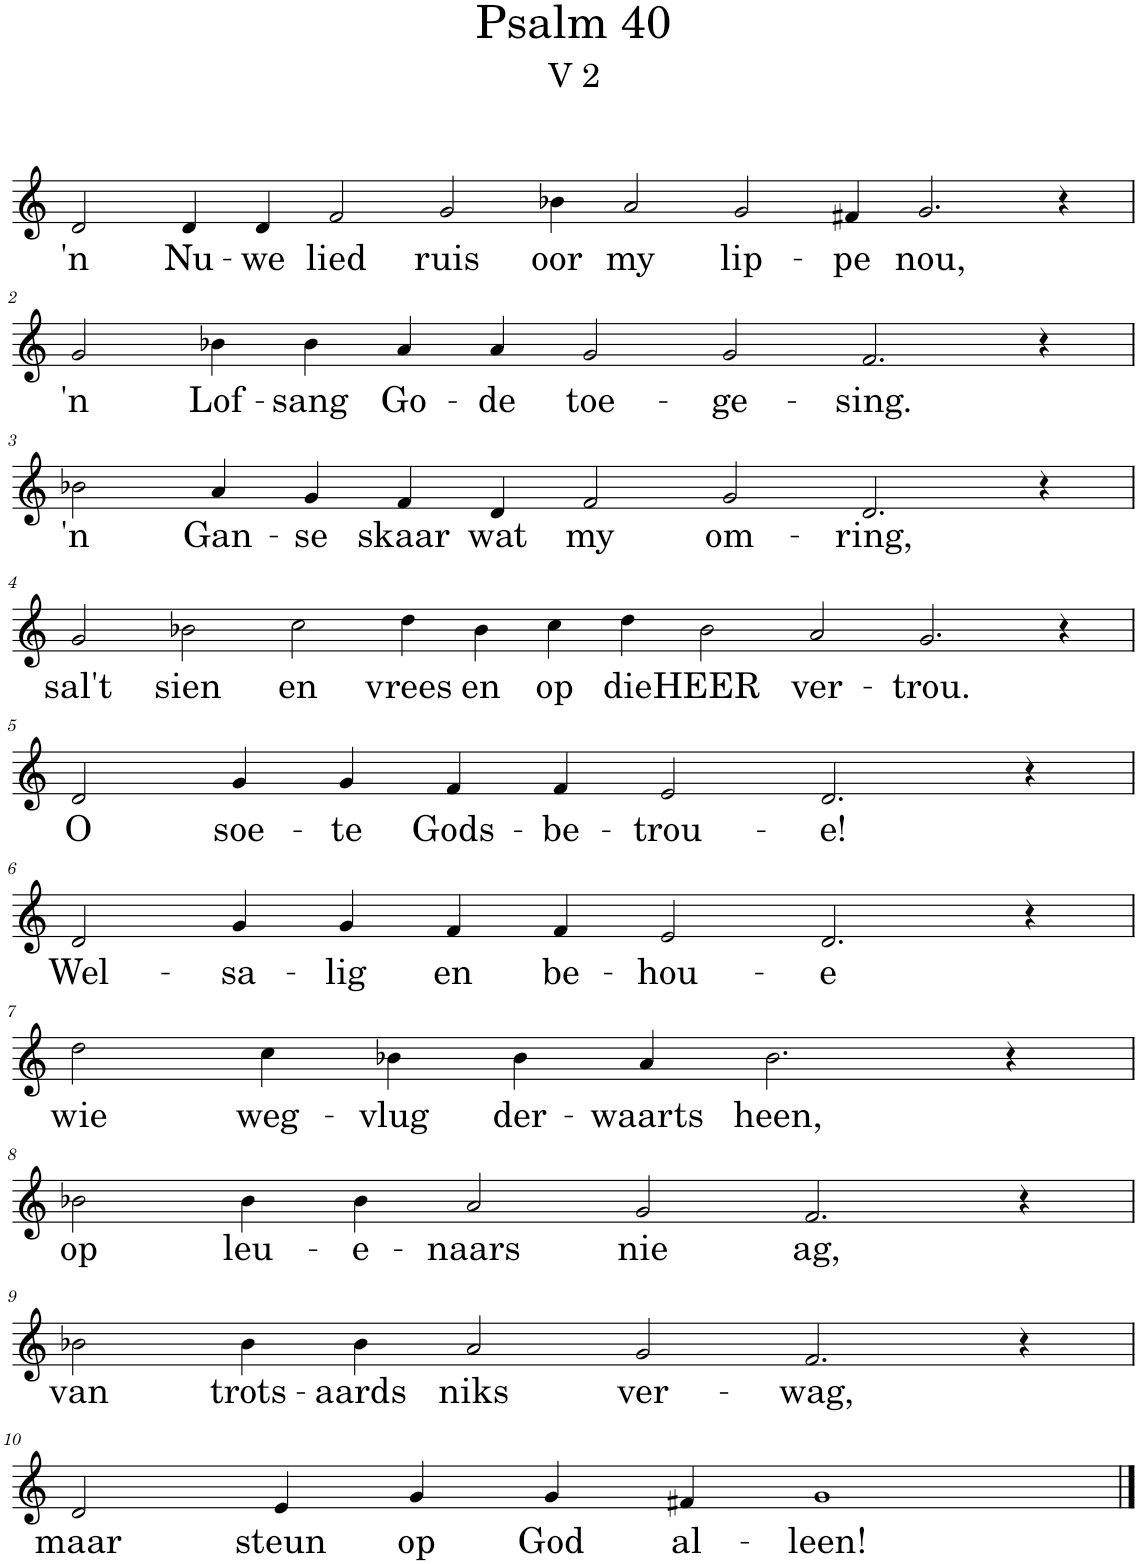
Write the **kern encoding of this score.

**kern	**text
*part1	*part1
*staff1	*staff1
*I"Pipe Organ	*
*I'Org.	*
*clefG2	*
*k[]	*
*M18/4	*
=1	=1
!	!LO:LY:b
2d/	'n
!	!LO:LY:b
4d/	Nu-
!	!LO:LY:b
4d/	-we
!	!LO:LY:b
2f/	lied
!	!LO:LY:b
2g/	ruis
!	!LO:LY:b
4b-X\	oor
!	!LO:LY:b
2a/	my
!	!LO:LY:b
2g/	lip-
!	!LO:LY:b
4f#X/	-pe
!	!LO:LY:b
2.g/	nou,
4r	.
!!LO:LB:g=z
=2	=2
*M14/4	*
!	!LO:LY:b
2g/	'n
!	!LO:LY:b
4b-X\	Lof-
!	!LO:LY:b
4b-\	-sang
!	!LO:LY:b
4a/	Go-
!	!LO:LY:b
4a/	-de
!	!LO:LY:b
2g/	toe-
!	!LO:LY:b
2g/	-ge-
!	!LO:LY:b
2.f/	-sing.
4r	.
!!LO:LB:g=z
=3	=3
!	!LO:LY:b
2b-X\	'n
!	!LO:LY:b
4a/	Gan-
!	!LO:LY:b
4g/	-se
!	!LO:LY:b
4f/	skaar
!	!LO:LY:b
4d/	wat
!	!LO:LY:b
2f/	my
!	!LO:LY:b
2g/	om-
!	!LO:LY:b
2.d/	-ring,
4r	.
!!LO:LB:g=z
=4	=4
*M18/4	*
!	!LO:LY:b
2g/	sal't
!	!LO:LY:b
2b-X\	sien
!	!LO:LY:b
2cc\	en
!	!LO:LY:b
4dd\	vrees
!	!LO:LY:b
4b-\	en
!	!LO:LY:b
4cc\	op
!	!LO:LY:b
4dd\	die
!	!LO:LY:b
2b-\	HEER
!	!LO:LY:b
2a/	ver-
!	!LO:LY:b
2.g/	-trou.
4r	.
!!LO:LB:g=z
=5	=5
*M12/4	*
!	!LO:LY:b
2d/	O
!	!LO:LY:b
4g/	soe-
!	!LO:LY:b
4g/	-te
!	!LO:LY:b
4f/	Gods-
!	!LO:LY:b
4f/	-be-
!	!LO:LY:b
2e/	-trou-
!	!LO:LY:b
2.d/	-e!
4r	.
!!LO:LB:g=z
=6	=6
!	!LO:LY:b
2d/	Wel-
!	!LO:LY:b
4g/	-sa-
!	!LO:LY:b
4g/	-lig
!	!LO:LY:b
4f/	en
!	!LO:LY:b
4f/	be-
!	!LO:LY:b
2e/	-hou-
!	!LO:LY:b
2.d/	-e
4r	.
!!LO:LB:g=z
=7	=7
*M10/4	*
!	!LO:LY:b
2dd\	wie
!	!LO:LY:b
4cc\	weg-
!	!LO:LY:b
4b-X\	-vlug
!	!LO:LY:b
4b-\	der-
!	!LO:LY:b
4a/	-waarts
!	!LO:LY:b
2.b-\	heen,
4r	.
!!LO:LB:g=z
=8	=8
*M12/4	*
!	!LO:LY:b
2b-X\	op
!	!LO:LY:b
4b-\	leu-
!	!LO:LY:b
4b-\	-e-
!	!LO:LY:b
2a/	-naars
!	!LO:LY:b
2g/	nie
!	!LO:LY:b
2.f/	ag,
4r	.
!!LO:LB:g=z
=9	=9
!	!LO:LY:b
2b-X\	van
!	!LO:LY:b
4b-\	trots-
!	!LO:LY:b
4b-\	-aards
!	!LO:LY:b
2a/	niks
!	!LO:LY:b
2g/	ver-
!	!LO:LY:b
2.f/	-wag,
4r	.
!!LO:LB:g=z
=10	=10
*M10/4	*
!	!LO:LY:b
2d/	maar
!	!LO:LY:b
4e/	steun
!	!LO:LY:b
4g/	op
!	!LO:LY:b
4g/	God
!	!LO:LY:b
4f#X/	al-
!	!LO:LY:b
1g	-leen!
==	==
*-	*-
